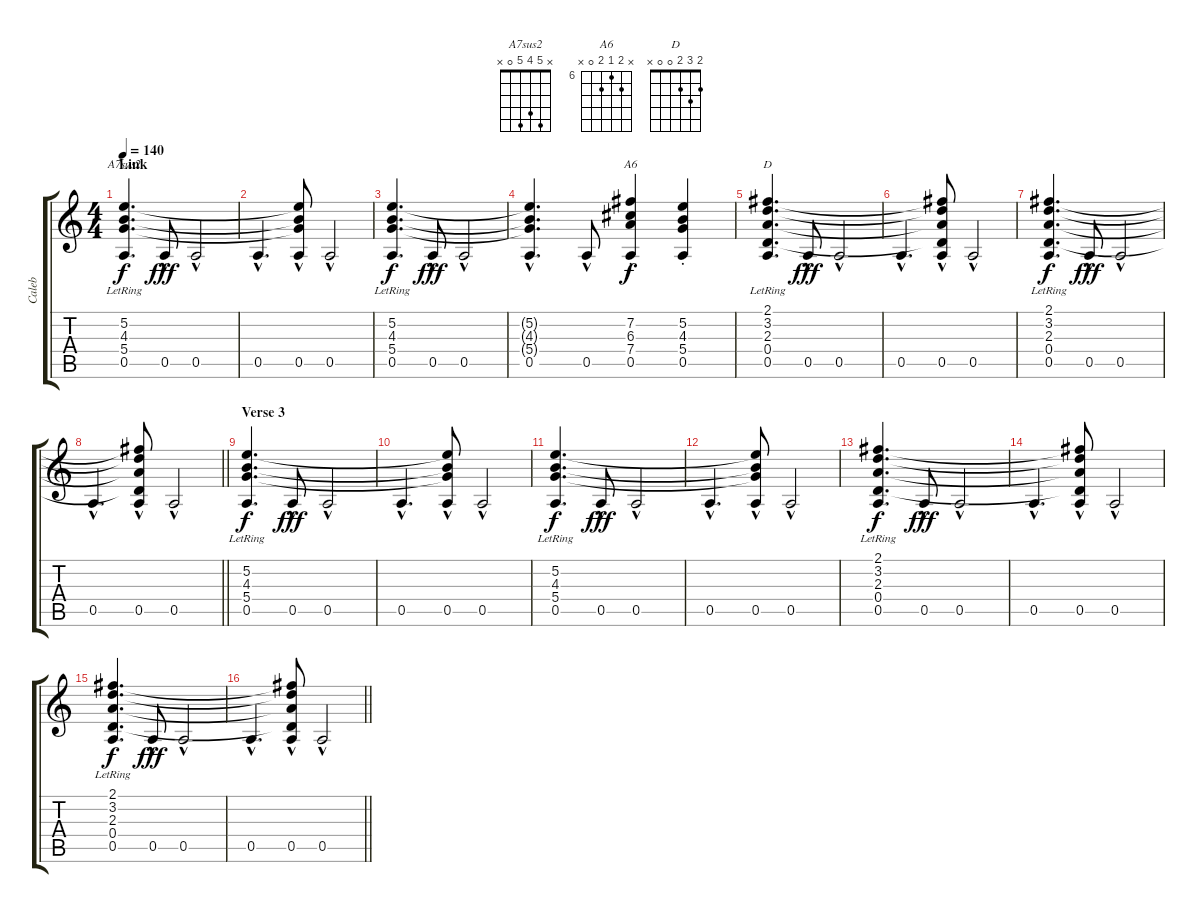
\track ("Caleb" "Caleb") {instrument electricguitarclean}
\staff {score tabs}
\tuning (E4 B3 G3 D3 A2 E2) {hide}
\chord ("A7sus2" x 5 4 5 0 x)
\chord ("A6" x 7 6 7 0 x) {firstfret 6}
\chord ("D" 2 3 2 0 0 x)
\ts (4 4)
\section ("" "Link")
\tempo 140
\clef g2
\ks c
(5.2{lr} 4.3{lr} 5.4{lr} 0.5{lr}).4{d ch "A7sus2" dy f} 0.5{hac}.8{dy fff} 0.5{hac}.2 |
0.5{hac}.4{d} (5.2{t} 4.3{t} 5.4{t} 0.5{hac}).8 0.5{hac}.2 |
(5.2{lr} 4.3{lr} 5.4{lr} 0.5{lr}).4{d dy f} 0.5{hac}.8{dy fff} 0.5{hac}.2 |
(5.2{t} 4.3{t} 5.4{t} 0.5{hac}).4{d} 0.5{hac}.8 (7.2{st} 6.3{st} 7.4{st} 0.5).4{ch "A6" dy f} (5.2{st} 4.3{st} 5.4{st} 0.5).4 |
(2.1{lr} 3.2{lr} 2.3{lr} 0.4{lr} 0.5{lr}).4{d ch "D"} 0.5{hac}.8{dy fff} 0.5{hac}.2 |
0.5{hac}.4{d} (2.1{t} 3.2{t} 2.3{t} 0.4{t} 0.5{hac}).8 0.5{hac}.2 |
(2.1{lr} 3.2{lr} 2.3{lr} 0.4{lr} 0.5{lr}).4{d dy f} 0.5{hac}.8{dy fff} 0.5{hac}.2 |
\barLineRight lightlight
0.5{hac}.4{d} (2.1{t} 3.2{t} 2.3{t} 0.4{t} 0.5{hac}).8 0.5{hac}.2 |
\section ("" "Verse 3")
(5.2{lr} 4.3{lr} 5.4{lr} 0.5{lr}).4{d dy f} 0.5{hac}.8{dy fff} 0.5{hac}.2 |
0.5{hac}.4{d} (5.2{t} 4.3{t} 5.4{t} 0.5{hac}).8 0.5{hac}.2 |
(5.2{lr} 4.3{lr} 5.4{lr} 0.5{lr}).4{d dy f} 0.5{hac}.8{dy fff} 0.5{hac}.2 |
0.5{hac}.4{d} (5.2{t} 4.3{t} 5.4{t} 0.5{hac}).8 0.5{hac}.2 |
(2.1{lr} 3.2{lr} 2.3{lr} 0.4{lr} 0.5{lr}).4{d dy f} 0.5{hac}.8{dy fff} 0.5{hac}.2 |
0.5{hac}.4{d} (2.1{t} 3.2{t} 2.3{t} 0.4{t} 0.5{hac}).8 0.5{hac}.2 |
(2.1{lr} 3.2{lr} 2.3{lr} 0.4{lr} 0.5{lr}).4{d dy f} 0.5{hac}.8{dy fff} 0.5{hac}.2 |
\barLineRight lightlight
0.5{hac}.4{d} (2.1{t} 3.2{t} 2.3{t} 0.4{t} 0.5{hac}).8 0.5{hac}.2
